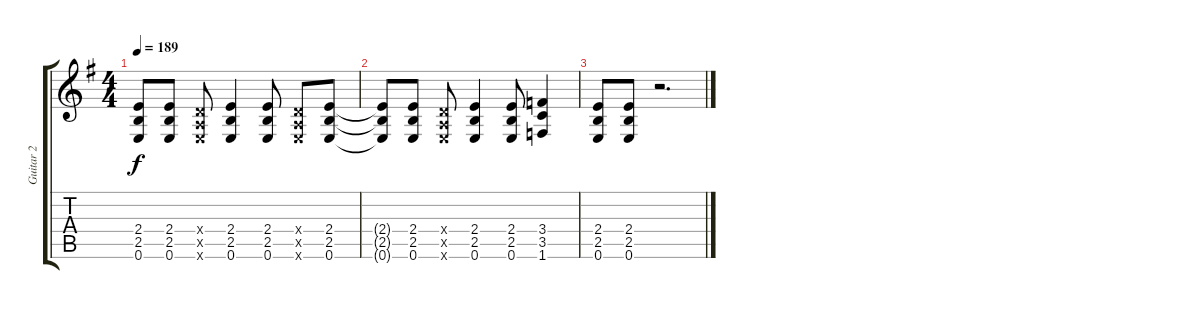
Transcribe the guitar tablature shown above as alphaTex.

\track ("Guitar 2" "Guitar 2") {instrument distortionguitar}
\staff {score tabs}
\tuning (E4 B3 G3 D3 A2 E2) {hide}
\ts (4 4)
\tempo 189
\clef g2
\ks g
(2.4 2.5 0.6).8{dy f} (2.4 2.5 0.6).8 (0.4{x} 0.5{x} 0.6{x}).8 (2.4 2.5 0.6).4 (2.4 2.5 0.6).8 (0.4{x} 0.5{x} 0.6{x}).8 (2.4 2.5 0.6).8 |
(2.4{t} 2.5{t} 0.6{t}).8 (2.4 2.5 0.6).8 (0.4{x} 0.5{x} 0.6{x}).8 (2.4 2.5 0.6).4 (2.4 2.5 0.6).8 (3.4 3.5 1.6).4 |
(2.4 2.5 0.6).8 (2.4 2.5 0.6).8 r.2{d}
